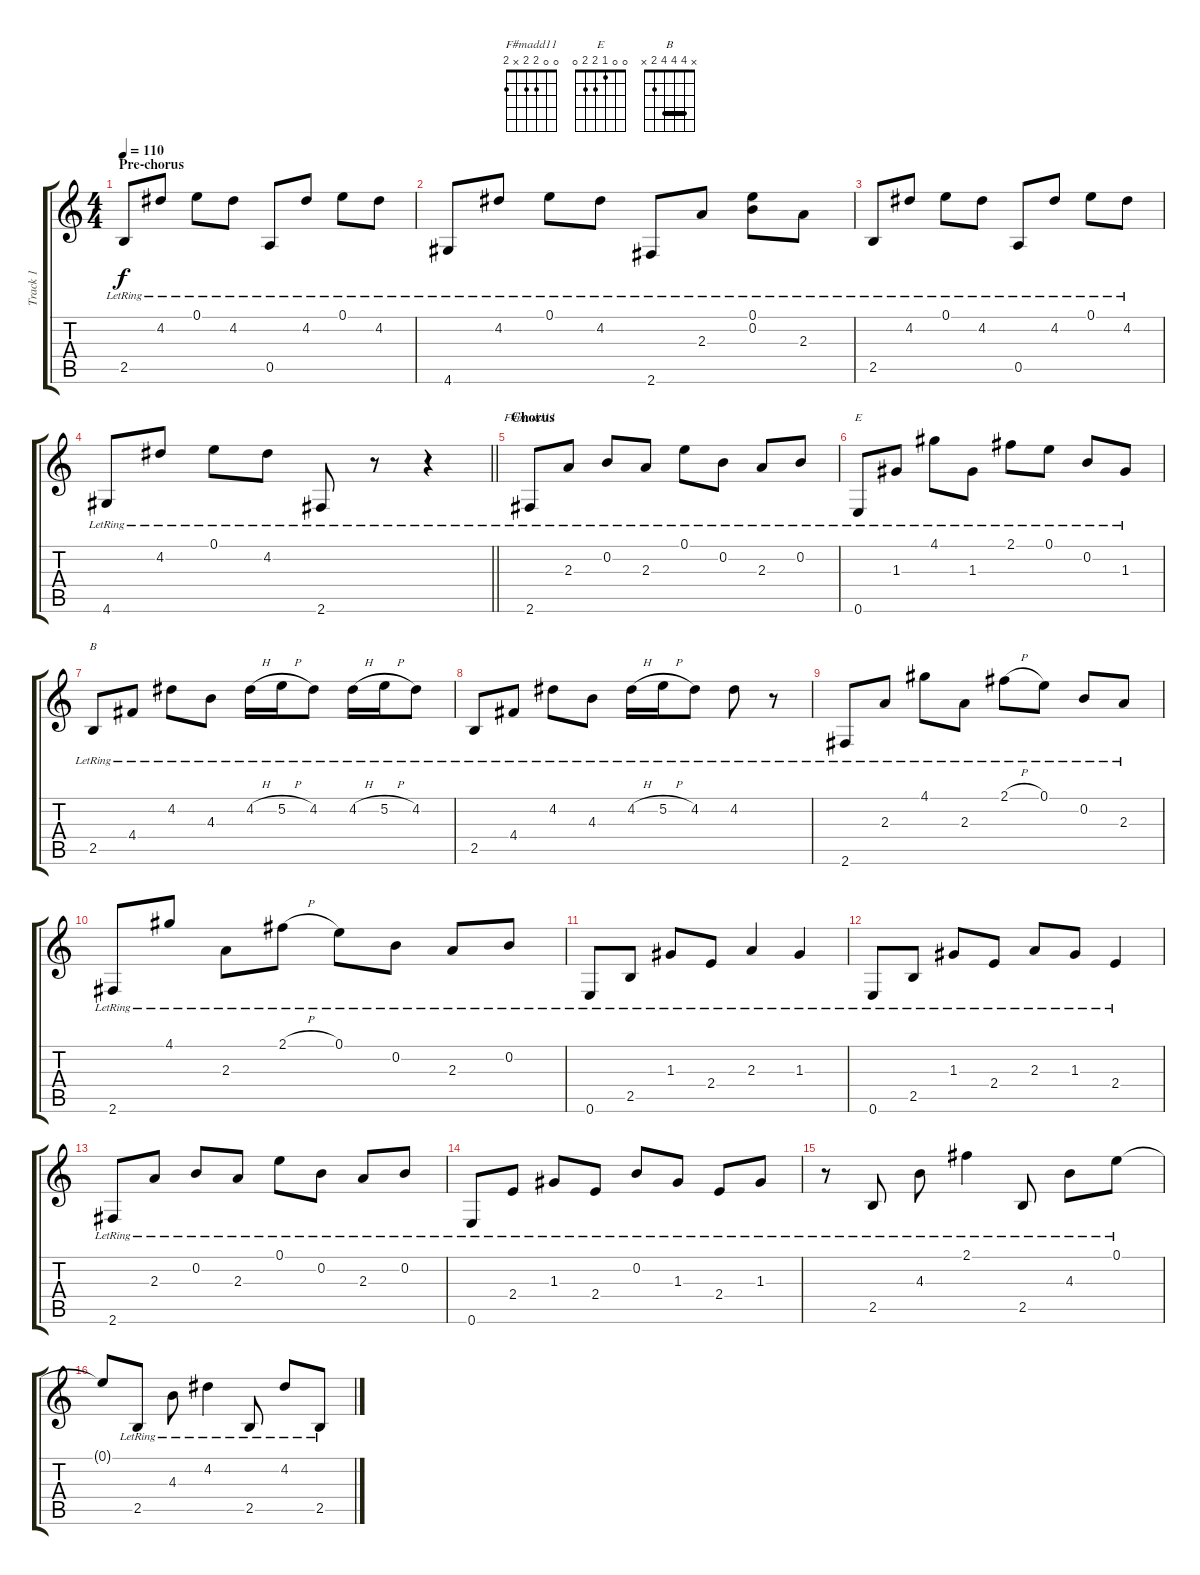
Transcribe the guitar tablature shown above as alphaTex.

\track ("Track 1" "Track 1") {instrument electricguitarclean}
\staff {score tabs}
\tuning (E4 B3 G3 D3 A2 E2) {hide}
\chord ("F#madd11" 0 0 2 2 x 2)
\chord ("E" 0 0 1 2 2 0)
\chord ("B" x 4 4 4 2 x) {barre 4}
\ts (4 4)
\section ("" "Pre-chorus")
\tempo 110
\clef g2
\ks c
2.5{lr}.8{dy f} 4.2{lr}.8 0.1{lr}.8 4.2{lr}.8 0.5{lr}.8 4.2{lr}.8 0.1{lr}.8 4.2{lr}.8 |
4.6{lr}.8 4.2{lr}.8 0.1{lr}.8 4.2{lr}.8 2.6{lr}.8 2.3{lr}.8 (0.1{lr} 0.2{lr}).8 2.3{lr}.8 |
2.5{lr}.8 4.2{lr}.8 0.1{lr}.8 4.2{lr}.8 0.5{lr}.8 4.2{lr}.8 0.1{lr}.8 4.2{lr}.8 |
\barLineRight lightlight
4.6{lr}.8 4.2{lr}.8 0.1{lr}.8 4.2{lr}.8 2.6{lr}.8 r.8 r.4 |
\section ("" "Chorus")
2.6{lr}.8{ch "F#madd11"} 2.3{lr}.8 0.2{lr}.8 2.3{lr}.8 0.1{lr}.8 0.2{lr}.8 2.3{lr}.8 0.2{lr}.8 |
0.6{lr}.8{ch "E"} 1.3{lr}.8 4.1{lr}.8 1.3{lr}.8 2.1{lr}.8 0.1{lr}.8 0.2{lr}.8 1.3{lr}.8 |
2.5{lr}.8{ch "B"} 4.4{lr}.8 4.2{lr}.8 4.3{lr}.8 4.2{h lr}.16 5.2{h lr}.16 4.2{lr}.8 4.2{h lr}.16 5.2{h lr}.16 4.2{lr}.8 |
2.5{lr}.8 4.4{lr}.8 4.2{lr}.8 4.3{lr}.8 4.2{h lr}.16 5.2{h lr}.16 4.2{lr}.8 4.2{lr}.8 r.8 |
2.6{lr}.8 2.3{lr}.8 4.1{lr}.8 2.3{lr}.8 2.1{h lr}.8 0.1{lr}.8 0.2{lr}.8 2.3{lr}.8 |
2.6{lr}.8 4.1{lr}.8 2.3{lr}.8 2.1{h lr}.8 0.1{lr}.8 0.2{lr}.8 2.3{lr}.8 0.2{lr}.8 |
0.6{lr}.8 2.5{lr}.8 1.3{lr}.8 2.4{lr}.8 2.3{lr}.4 1.3{lr}.4 |
0.6{lr}.8 2.5{lr}.8 1.3{lr}.8 2.4{lr}.8 2.3{lr}.8 1.3{lr}.8 2.4{lr}.4 |
2.6{lr}.8 2.3{lr}.8 0.2{lr}.8 2.3{lr}.8 0.1{lr}.8 0.2{lr}.8 2.3{lr}.8 0.2{lr}.8 |
0.6{lr}.8 2.4{lr}.8 1.3{lr}.8 2.4{lr}.8 0.2{lr}.8 1.3{lr}.8 2.4{lr}.8 1.3{lr}.8 |
r.8 2.5{lr}.8 4.3{lr}.8 2.1{lr}.4 2.5{lr}.8 4.3{lr}.8 0.1{lr}.8 |
0.1{t}.8 2.5{lr}.8 4.3{lr}.8 4.2{lr}.4 2.5{lr}.8 4.2{lr}.8 2.5{lr}.8
